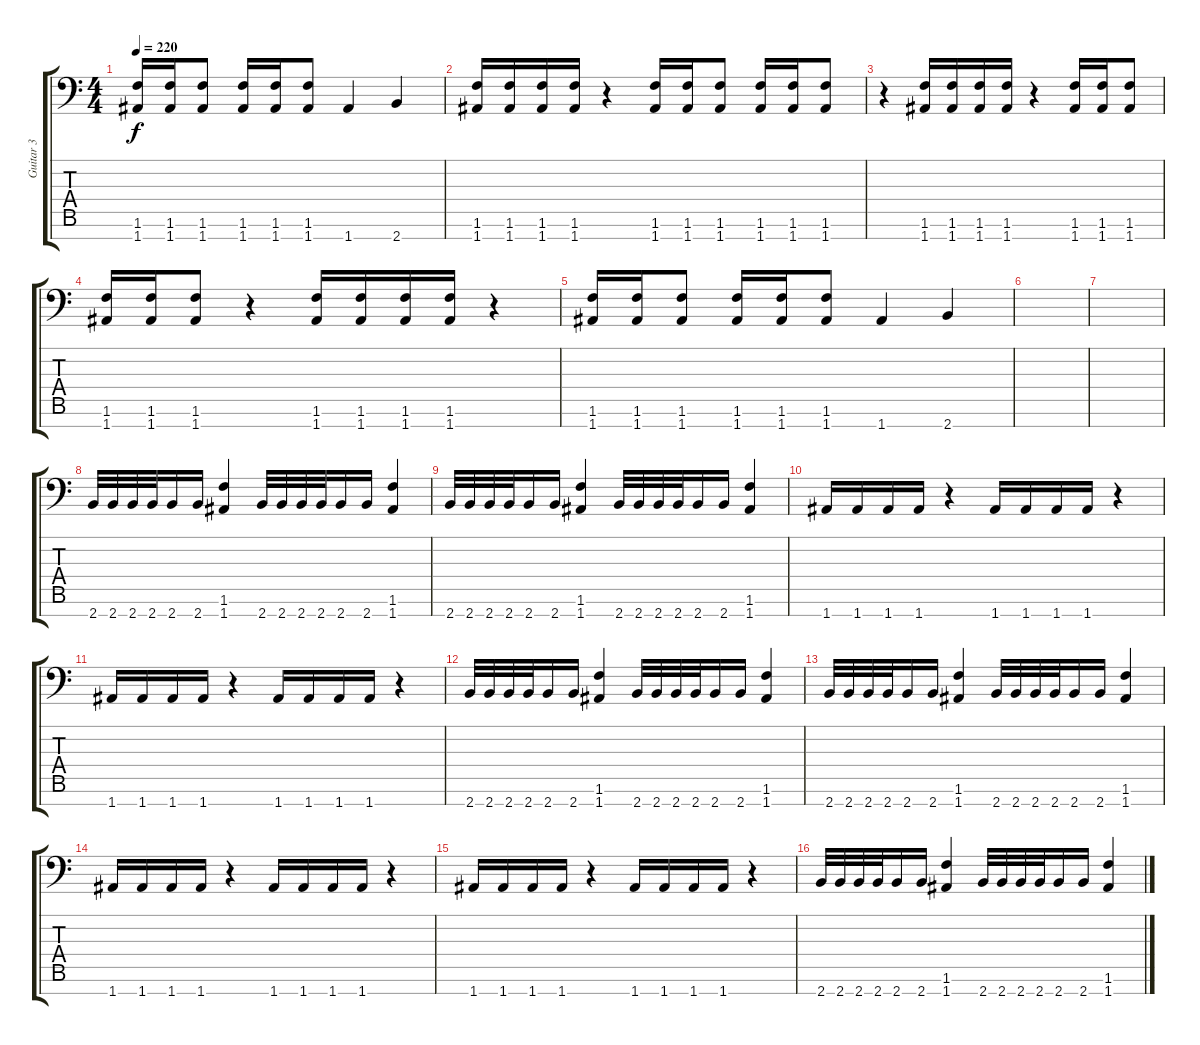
\track ("Guitar 3" "Guitar 3") {instrument distortionguitar}
\staff {score tabs}
\tuning (E4 B3 Gb3 D3 A2 E2 A1) {hide}
\ts (4 4)
\tempo 220
\clef f4
\ks c
(1.6 1.7).16{dy f} (1.6 1.7).16 (1.6 1.7).8 (1.6 1.7).16 (1.6 1.7).16 (1.6 1.7).8 1.7.4 2.7.4 |
(1.6 1.7).16 (1.6 1.7).16 (1.6 1.7).16 (1.6 1.7).16 r.4 (1.6 1.7).16 (1.6 1.7).16 (1.6 1.7).8 (1.6 1.7).16 (1.6 1.7).16 (1.6 1.7).8 |
r.4 (1.6 1.7).16 (1.6 1.7).16 (1.6 1.7).16 (1.6 1.7).16 r.4 (1.6 1.7).16 (1.6 1.7).16 (1.6 1.7).8 |
(1.6 1.7).16 (1.6 1.7).16 (1.6 1.7).8 r.4 (1.6 1.7).16 (1.6 1.7).16 (1.6 1.7).16 (1.6 1.7).16 r.4 |
(1.6 1.7).16 (1.6 1.7).16 (1.6 1.7).8 (1.6 1.7).16 (1.6 1.7).16 (1.6 1.7).8 1.7.4 2.7.4 |
|
|
2.7.32 2.7.32 2.7.32 2.7.32 2.7.16 2.7.16 (1.6 1.7).4 2.7.32 2.7.32 2.7.32 2.7.32 2.7.16 2.7.16 (1.6 1.7).4 |
2.7.32 2.7.32 2.7.32 2.7.32 2.7.16 2.7.16 (1.6 1.7).4 2.7.32 2.7.32 2.7.32 2.7.32 2.7.16 2.7.16 (1.6 1.7).4 |
1.7.16 1.7.16 1.7.16 1.7.16 r.4 1.7.16 1.7.16 1.7.16 1.7.16 r.4 |
1.7.16 1.7.16 1.7.16 1.7.16 r.4 1.7.16 1.7.16 1.7.16 1.7.16 r.4 |
2.7.32 2.7.32 2.7.32 2.7.32 2.7.16 2.7.16 (1.6 1.7).4 2.7.32 2.7.32 2.7.32 2.7.32 2.7.16 2.7.16 (1.6 1.7).4 |
2.7.32 2.7.32 2.7.32 2.7.32 2.7.16 2.7.16 (1.6 1.7).4 2.7.32 2.7.32 2.7.32 2.7.32 2.7.16 2.7.16 (1.6 1.7).4 |
1.7.16 1.7.16 1.7.16 1.7.16 r.4 1.7.16 1.7.16 1.7.16 1.7.16 r.4 |
1.7.16 1.7.16 1.7.16 1.7.16 r.4 1.7.16 1.7.16 1.7.16 1.7.16 r.4 |
2.7.32 2.7.32 2.7.32 2.7.32 2.7.16 2.7.16 (1.6 1.7).4 2.7.32 2.7.32 2.7.32 2.7.32 2.7.16 2.7.16 (1.6 1.7).4
